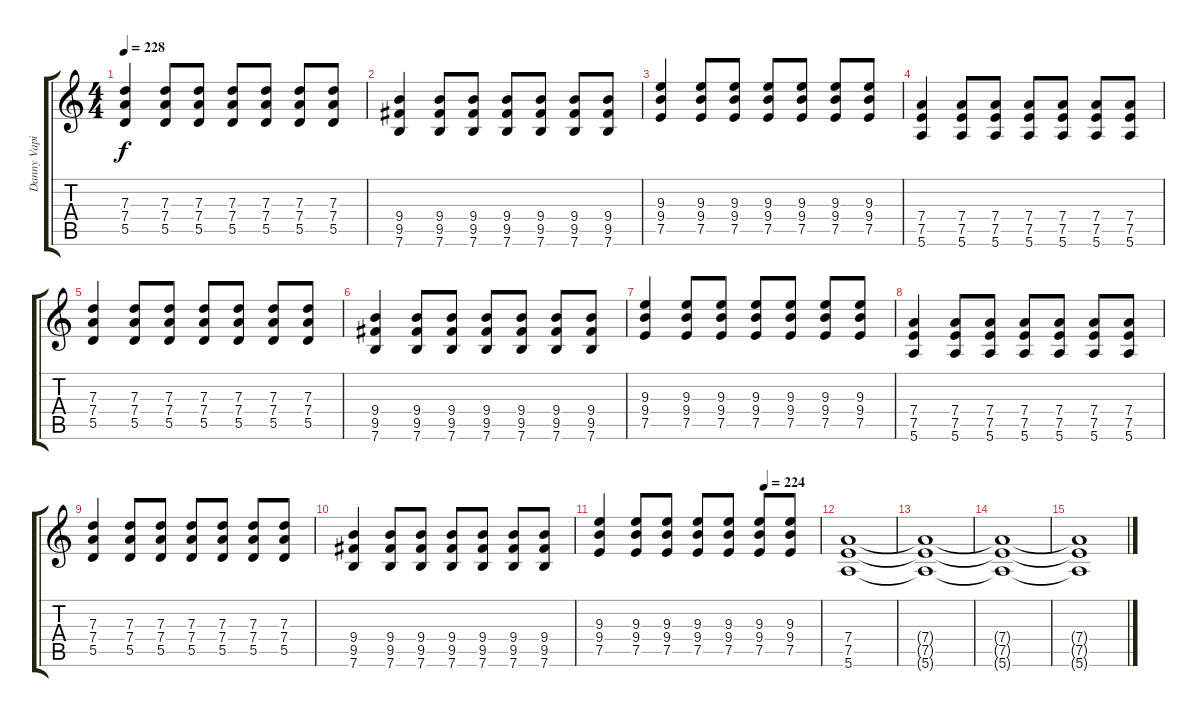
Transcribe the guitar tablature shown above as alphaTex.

\track ("Danny Vapid" "Danny Vapi") {instrument distortionguitar}
\staff {score tabs}
\tuning (E4 B3 G3 D3 A2 E2) {hide}
\ts (4 4)
\tempo 228
\clef g2
\ks c
(7.3 7.4 5.5).4{dy f} (7.3 7.4 5.5).8 (7.3 7.4 5.5).8 (7.3 7.4 5.5).8 (7.3 7.4 5.5).8 (7.3 7.4 5.5).8 (7.3 7.4 5.5).8 |
(9.4 9.5 7.6).4 (9.4 9.5 7.6).8 (9.4 9.5 7.6).8 (9.4 9.5 7.6).8 (9.4 9.5 7.6).8 (9.4 9.5 7.6).8 (9.4 9.5 7.6).8 |
(9.3 9.4 7.5).4 (9.3 9.4 7.5).8 (9.3 9.4 7.5).8 (9.3 9.4 7.5).8 (9.3 9.4 7.5).8 (9.3 9.4 7.5).8 (9.3 9.4 7.5).8 |
(7.4 7.5 5.6).4 (7.4 7.5 5.6).8 (7.4 7.5 5.6).8 (7.4 7.5 5.6).8 (7.4 7.5 5.6).8 (7.4 7.5 5.6).8 (7.4 7.5 5.6).8 |
(7.3 7.4 5.5).4 (7.3 7.4 5.5).8 (7.3 7.4 5.5).8 (7.3 7.4 5.5).8 (7.3 7.4 5.5).8 (7.3 7.4 5.5).8 (7.3 7.4 5.5).8 |
(9.4 9.5 7.6).4 (9.4 9.5 7.6).8 (9.4 9.5 7.6).8 (9.4 9.5 7.6).8 (9.4 9.5 7.6).8 (9.4 9.5 7.6).8 (9.4 9.5 7.6).8 |
(9.3 9.4 7.5).4 (9.3 9.4 7.5).8 (9.3 9.4 7.5).8 (9.3 9.4 7.5).8 (9.3 9.4 7.5).8 (9.3 9.4 7.5).8 (9.3 9.4 7.5).8 |
(7.4 7.5 5.6).4 (7.4 7.5 5.6).8 (7.4 7.5 5.6).8 (7.4 7.5 5.6).8 (7.4 7.5 5.6).8 (7.4 7.5 5.6).8 (7.4 7.5 5.6).8 |
(7.3 7.4 5.5).4 (7.3 7.4 5.5).8 (7.3 7.4 5.5).8 (7.3 7.4 5.5).8 (7.3 7.4 5.5).8 (7.3 7.4 5.5).8 (7.3 7.4 5.5).8 |
(9.4 9.5 7.6).4 (9.4 9.5 7.6).8 (9.4 9.5 7.6).8 (9.4 9.5 7.6).8 (9.4 9.5 7.6).8 (9.4 9.5 7.6).8 (9.4 9.5 7.6).8 |
\tempo (224 0.75)
(9.3 9.4 7.5).4 (9.3 9.4 7.5).8 (9.3 9.4 7.5).8 (9.3 9.4 7.5).8 (9.3 9.4 7.5).8 (9.3 9.4 7.5).8 (9.3 9.4 7.5).8 |
(7.4 7.5 5.6).1 |
(7.4{t} 7.5{t} 5.6{t}).1 |
(7.4{t} 7.5{t} 5.6{t}).1 |
(7.4{t} 7.5{t} 5.6{t}).1
